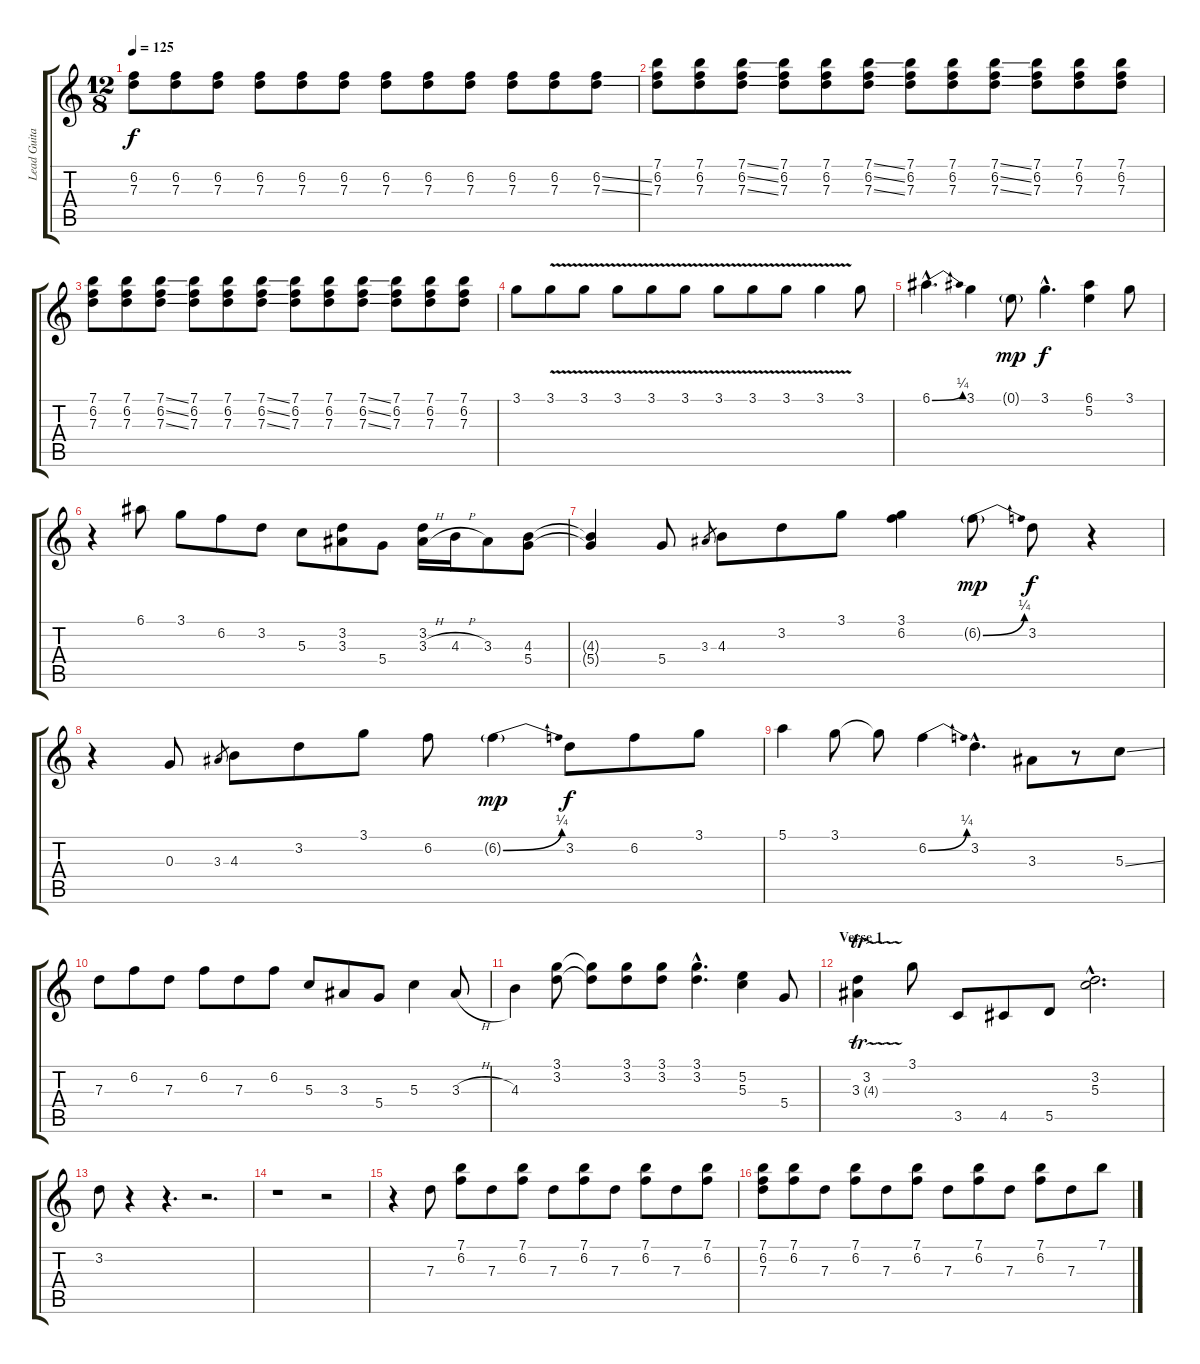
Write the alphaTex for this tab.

\track ("Lead Guitar (E.C.)" "Lead Guita") {instrument distortionguitar}
\staff {score tabs}
\tuning (E4 B3 G3 D3 A2 E2) {hide}
\ts (12 8)
\tempo 125
\clef g2
\ks c
(6.2 7.3).8{dy f instrument distortionguitar} (6.2 7.3).8 (6.2 7.3).8 (6.2 7.3).8 (6.2 7.3).8 (6.2 7.3).8 (6.2 7.3).8 (6.2 7.3).8 (6.2 7.3).8 (6.2 7.3).8 (6.2 7.3).8 (6.2{ss} 7.3{ss}).8 |
(7.1 6.2 7.3).8 (7.1 6.2 7.3).8 (7.1{ss} 6.2{ss} 7.3{ss}).8 (7.1 6.2 7.3).8 (7.1 6.2 7.3).8 (7.1{ss} 6.2{ss} 7.3{ss}).8 (7.1 6.2 7.3).8 (7.1 6.2 7.3).8 (7.1{ss} 6.2{ss} 7.3{ss}).8 (7.1 6.2 7.3).8 (7.1 6.2 7.3).8 (7.1 6.2 7.3).8 |
(7.1 6.2 7.3).8 (7.1 6.2 7.3).8 (7.1{ss} 6.2{ss} 7.3{ss}).8 (7.1 6.2 7.3).8 (7.1 6.2 7.3).8 (7.1{ss} 6.2{ss} 7.3{ss}).8 (7.1 6.2 7.3).8 (7.1 6.2 7.3).8 (7.1{ss} 6.2{ss} 7.3{ss}).8 (7.1 6.2 7.3).8 (7.1 6.2 7.3).8 (7.1 6.2 7.3).8 |
3.1.8 3.1{v}.8 3.1{v}.8 3.1{v}.8 3.1{v}.8 3.1{v}.8 3.1{v}.8 3.1{v}.8 3.1{v}.8 3.1{v}.4 3.1.8 |
6.1{be (bend 0 0 60 1) hac}.4{d} 3.1.4 0.1{g}.8{dy mp} 3.1{hac}.4{d dy f} (6.1 5.2).4 3.1.8 |
r.4 6.1.8 3.1.8 6.2.8 3.2.8 5.3.8 (3.2 3.3).8 5.4.8 (3.2 3.3{h}).16 4.3{h}.16 3.3.8 (4.3 5.4).8 |
(4.3{t} 5.4{t}).4 5.4.8 3.3.8{gr} 4.3.8 3.2.8 3.1.8 (3.1 6.2).4 6.2{be (bend 0 0 60 1) g}.8{dy mp} 3.2.8{dy f} r.4 |
r.4 0.3.8 3.3.8{gr} 4.3.8 3.2.8 3.1.8 6.2.8 6.2{be (bend 0 0 60 1) g}.4{dy mp} 3.2.8{dy f} 6.2.8 3.1.8 |
5.1.4 3.1.8 3.1{t}.8 6.2{be (bend 0 0 60 1)}.4 3.2{hac}.4{d} 3.3.8 r.8 5.3{ss}.8 |
7.3.8 6.2.8 7.3.8 6.2.8 7.3.8 6.2.8 5.3.8 3.3.8 5.4.8 5.3.4 3.3{h}.8 |
4.3.4 (3.1 3.2).8 (3.1{t} 3.2{t}).8 (3.1 3.2).8 (3.1 3.2).8 (3.1{hac} 3.2{hac}).4{d} (5.2 5.3).4 5.4.8 |
\section ("" "Verse 1")
(3.2 3.3{tr (4 32)}).4 3.1.8 3.5.8 4.5.8 5.5.8 (3.2{hac} 5.3{hac}).2{d} |
3.2.8 r.4 r.4{d} r.2{d} |
r.1 r.2 |
r.4 7.3.8 (7.1 6.2).8 7.3.8 (7.1 6.2).8 7.3.8 (7.1 6.2).8 7.3.8 (7.1 6.2).8 7.3.8 (7.1 6.2).8 |
(7.1 6.2 7.3).8 (7.1 6.2).8 7.3.8 (7.1 6.2).8 7.3.8 (7.1 6.2).8 7.3.8 (7.1 6.2).8 7.3.8 (7.1 6.2).8 7.3.8 7.1.8
